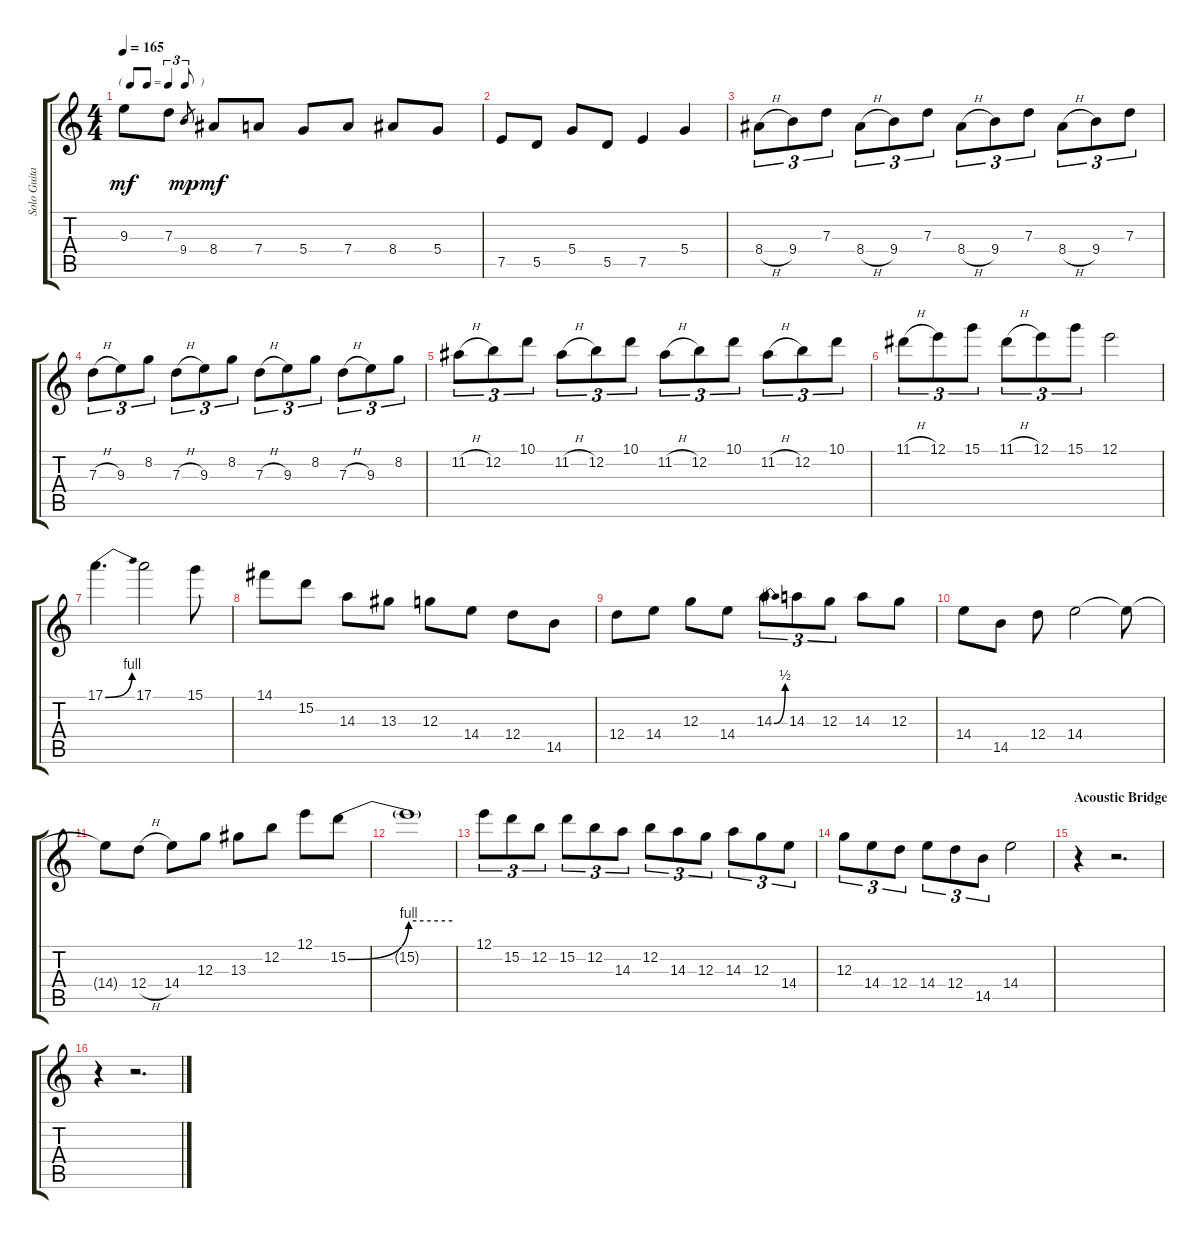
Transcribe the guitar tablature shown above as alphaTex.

\track ("Solo Guitar" "Solo Guita") {instrument overdrivenguitar}
\staff {score tabs}
\tuning (E4 B3 G3 D3 A2 E2) {hide}
\ts (4 4)
\tf triplet8th
\tempo 165
\clef g2
\ks c
9.3.8{dy mf} 7.3.8 9.4.8{gr dy mp} 8.4.8{dy mf} 7.4.8 5.4.8 7.4.8 8.4.8 5.4.8 |
7.5.8 5.5.8 5.4.8 5.5.8 7.5.4 5.4.4 |
8.4{h}.8{tu (3 2)} 9.4.8{tu (3 2)} 7.3.8{tu (3 2)} 8.4{h}.8{tu (3 2)} 9.4.8{tu (3 2)} 7.3.8{tu (3 2)} 8.4{h}.8{tu (3 2)} 9.4.8{tu (3 2)} 7.3.8{tu (3 2)} 8.4{h}.8{tu (3 2)} 9.4.8{tu (3 2)} 7.3.8{tu (3 2)} |
7.3{h}.8{tu (3 2)} 9.3.8{tu (3 2)} 8.2.8{tu (3 2)} 7.3{h}.8{tu (3 2)} 9.3.8{tu (3 2)} 8.2.8{tu (3 2)} 7.3{h}.8{tu (3 2)} 9.3.8{tu (3 2)} 8.2.8{tu (3 2)} 7.3{h}.8{tu (3 2)} 9.3.8{tu (3 2)} 8.2.8{tu (3 2)} |
11.2{h}.8{tu (3 2)} 12.2.8{tu (3 2)} 10.1.8{tu (3 2)} 11.2{h}.8{tu (3 2)} 12.2.8{tu (3 2)} 10.1.8{tu (3 2)} 11.2{h}.8{tu (3 2)} 12.2.8{tu (3 2)} 10.1.8{tu (3 2)} 11.2{h}.8{tu (3 2)} 12.2.8{tu (3 2)} 10.1.8{tu (3 2)} |
11.1{h}.8{tu (3 2)} 12.1.8{tu (3 2)} 15.1.8{tu (3 2)} 11.1{h}.8{tu (3 2)} 12.1.8{tu (3 2)} 15.1.8{tu (3 2)} 12.1.2 |
17.1{be (bend 0 0 60 4)}.4{d} 17.1.2 15.1.8 |
14.1.8 15.2.8 14.3.8 13.3.8 12.3.8 14.4.8 12.4.8 14.5.8 |
12.4.8 14.4.8 12.3.8 14.4.8 14.3{be (bend 0 0 60 2)}.8{tu (3 2)} 14.3.8{tu (3 2)} 12.3.8{tu (3 2)} 14.3.8 12.3.8 |
14.4.8 14.5.8 12.4.8 14.4.2 14.4{t}.8 |
14.4{t}.8 12.4{h}.8 14.4.8 12.3.8 13.3.8 12.2.8 12.1.8 15.2{be (bend 0 0 60 4)}.8 |
15.2{be (hold 0 4 60 4) t}.1 |
12.1.8{tu (3 2)} 15.2.8{tu (3 2)} 12.2.8{tu (3 2)} 15.2.8{tu (3 2)} 12.2.8{tu (3 2)} 14.3.8{tu (3 2)} 12.2.8{tu (3 2)} 14.3.8{tu (3 2)} 12.3.8{tu (3 2)} 14.3.8{tu (3 2)} 12.3.8{tu (3 2)} 14.4.8{tu (3 2)} |
12.3.8{tu (3 2)} 14.4.8{tu (3 2)} 12.4.8{tu (3 2)} 14.4.8{tu (3 2)} 12.4.8{tu (3 2)} 14.5.8{tu (3 2)} 14.4.2 |
\section ("" "Acoustic Bridge")
r.4 r.2{d} |
r.4 r.2{d}
